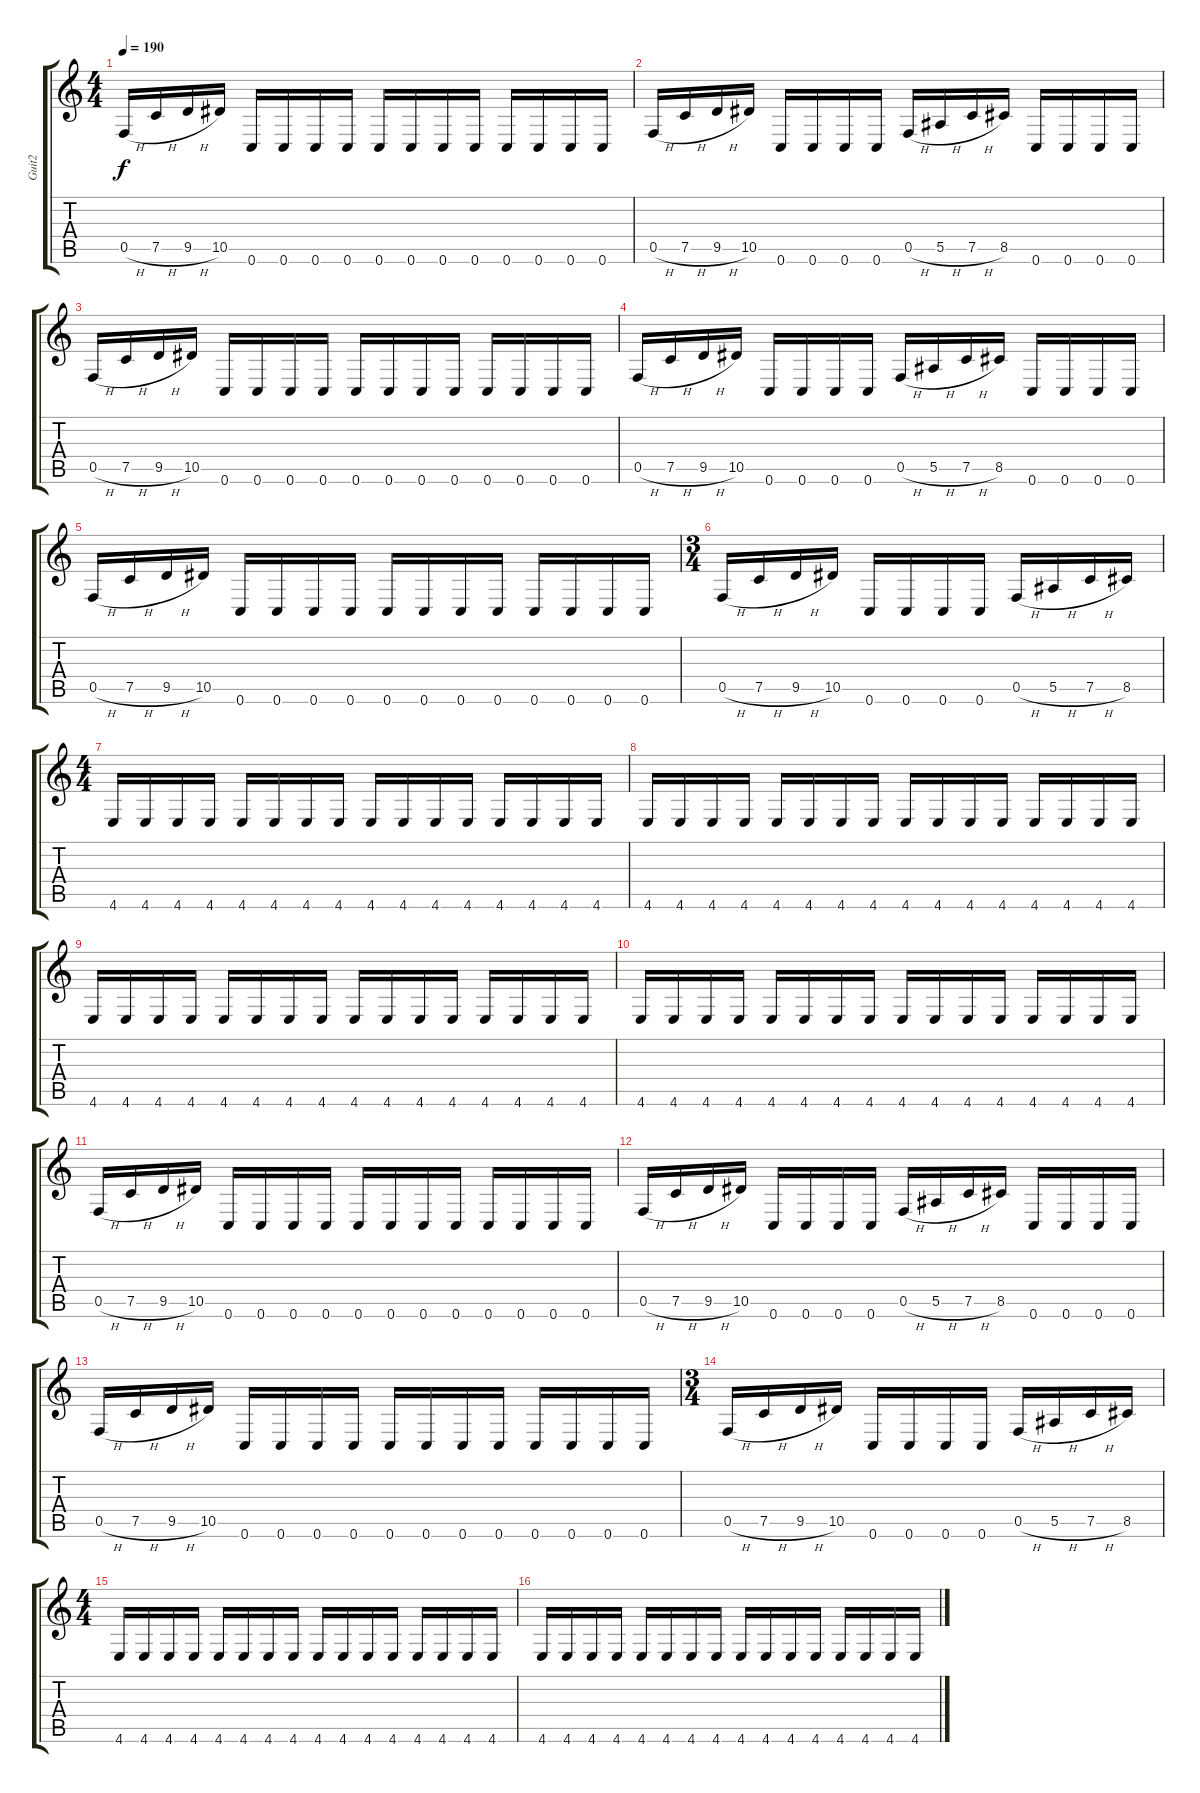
\track ("Guit2" "Guit2") {instrument overdrivenguitar}
\staff {score tabs}
\tuning (C4 G3 Eb3 Bb2 F2 C2) {hide}
\ts (4 4)
\tempo 190
\clef g2
\ks c
0.5{h}.16{dy f} 7.5{h}.16 9.5{h}.16 10.5.16 0.6.16 0.6.16 0.6.16 0.6.16 0.6.16 0.6.16 0.6.16 0.6.16 0.6.16 0.6.16 0.6.16 0.6.16 |
0.5{h}.16 7.5{h}.16 9.5{h}.16 10.5.16 0.6.16 0.6.16 0.6.16 0.6.16 0.5{h}.16 5.5{h}.16 7.5{h}.16 8.5.16 0.6.16 0.6.16 0.6.16 0.6.16 |
0.5{h}.16 7.5{h}.16 9.5{h}.16 10.5.16 0.6.16 0.6.16 0.6.16 0.6.16 0.6.16 0.6.16 0.6.16 0.6.16 0.6.16 0.6.16 0.6.16 0.6.16 |
0.5{h}.16 7.5{h}.16 9.5{h}.16 10.5.16 0.6.16 0.6.16 0.6.16 0.6.16 0.5{h}.16 5.5{h}.16 7.5{h}.16 8.5.16 0.6.16 0.6.16 0.6.16 0.6.16 |
0.5{h}.16 7.5{h}.16 9.5{h}.16 10.5.16 0.6.16 0.6.16 0.6.16 0.6.16 0.6.16 0.6.16 0.6.16 0.6.16 0.6.16 0.6.16 0.6.16 0.6.16 |
\ts (3 4)
0.5{h}.16 7.5{h}.16 9.5{h}.16 10.5.16 0.6.16 0.6.16 0.6.16 0.6.16 0.5{h}.16 5.5{h}.16 7.5{h}.16 8.5.16 |
\ts (4 4)
4.6.16 4.6.16 4.6.16 4.6.16 4.6.16 4.6.16 4.6.16 4.6.16 4.6.16 4.6.16 4.6.16 4.6.16 4.6.16 4.6.16 4.6.16 4.6.16 |
4.6.16 4.6.16 4.6.16 4.6.16 4.6.16 4.6.16 4.6.16 4.6.16 4.6.16 4.6.16 4.6.16 4.6.16 4.6.16 4.6.16 4.6.16 4.6.16 |
4.6.16 4.6.16 4.6.16 4.6.16 4.6.16 4.6.16 4.6.16 4.6.16 4.6.16 4.6.16 4.6.16 4.6.16 4.6.16 4.6.16 4.6.16 4.6.16 |
4.6.16 4.6.16 4.6.16 4.6.16 4.6.16 4.6.16 4.6.16 4.6.16 4.6.16 4.6.16 4.6.16 4.6.16 4.6.16 4.6.16 4.6.16 4.6.16 |
0.5{h}.16 7.5{h}.16 9.5{h}.16 10.5.16 0.6.16 0.6.16 0.6.16 0.6.16 0.6.16 0.6.16 0.6.16 0.6.16 0.6.16 0.6.16 0.6.16 0.6.16 |
0.5{h}.16 7.5{h}.16 9.5{h}.16 10.5.16 0.6.16 0.6.16 0.6.16 0.6.16 0.5{h}.16 5.5{h}.16 7.5{h}.16 8.5.16 0.6.16 0.6.16 0.6.16 0.6.16 |
0.5{h}.16 7.5{h}.16 9.5{h}.16 10.5.16 0.6.16 0.6.16 0.6.16 0.6.16 0.6.16 0.6.16 0.6.16 0.6.16 0.6.16 0.6.16 0.6.16 0.6.16 |
\ts (3 4)
0.5{h}.16 7.5{h}.16 9.5{h}.16 10.5.16 0.6.16 0.6.16 0.6.16 0.6.16 0.5{h}.16 5.5{h}.16 7.5{h}.16 8.5.16 |
\ts (4 4)
4.6.16 4.6.16 4.6.16 4.6.16 4.6.16 4.6.16 4.6.16 4.6.16 4.6.16 4.6.16 4.6.16 4.6.16 4.6.16 4.6.16 4.6.16 4.6.16 |
4.6.16 4.6.16 4.6.16 4.6.16 4.6.16 4.6.16 4.6.16 4.6.16 4.6.16 4.6.16 4.6.16 4.6.16 4.6.16 4.6.16 4.6.16 4.6.16
